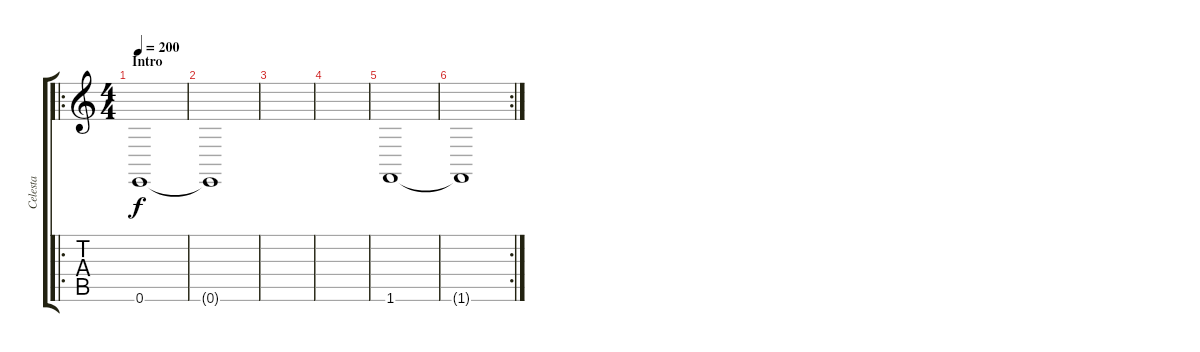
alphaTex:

\track ("Celesta" "Celesta") {instrument celesta}
\staff {score tabs}
\tuning (E4 B3 G3 D3 A2 E2) {hide}
\ro
\ts (4 4)
\section ("" "Intro")
\tempo 200
\clef g2
\ks c
0.6.1{dy f instrument celesta} |
0.6{t}.1 |
|
|
1.6.1 |
\rc 2
1.6{t}.1
